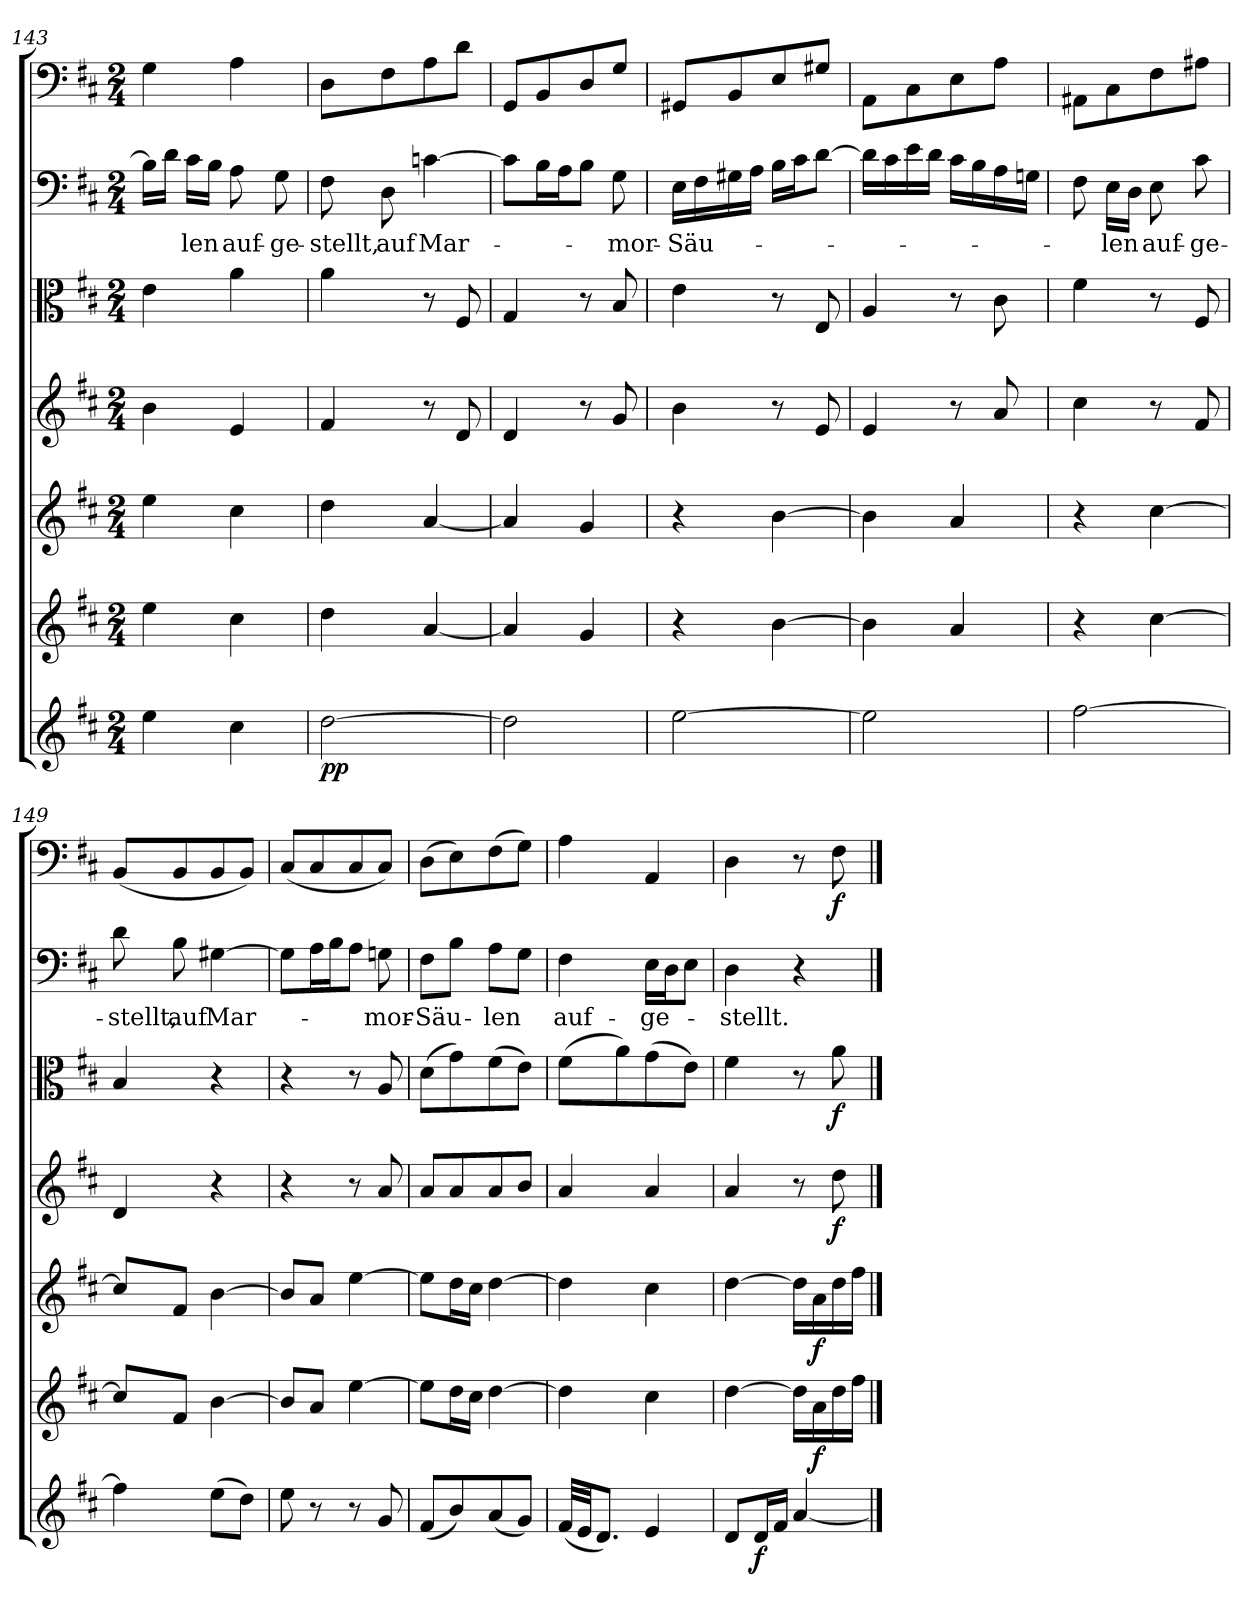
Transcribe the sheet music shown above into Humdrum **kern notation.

**kern	**dynam	**kern	**dynam	**kern	**dynam	**kern	**dynam	**kern	**dynam	**kern	**text	**kern	**dynam
*part7	*part7	*part6	*part6	*part5	*part5	*part4	*part4	*part3	*part3	*part2	*part2	*part1	*part1
*staff7	*staff7	*staff6	*staff6	*staff5	*staff5	*staff4	*staff4	*staff3	*staff3	*staff2	*staff2	*staff1	*staff1
*clefG2	*	*clefG2	*	*clefG2	*	*clefG2	*	*clefC3	*	*clefF4	*	*clefF4	*
*k[f#c#]	*	*k[f#c#]	*	*k[f#c#]	*	*k[f#c#]	*	*k[f#c#]	*	*k[f#c#]	*	*k[f#c#]	*
*b:	*	*b:	*	*b:	*	*b:	*	*b:	*	*b:	*	*b:	*
*M2/4	*	*M2/4	*	*M2/4	*	*M2/4	*	*M2/4	*	*M2/4	*	*M2/4	*
=143	=143	=143	=143	=143	=143	=143	=143	=143	=143	=143	=143	=143	=143
4ee\	.	4ee\	.	4ee\	.	4b\	.	4e\	.	16B\LL]	.	4G\	.
.	.	.	.	.	.	.	.	.	.	16d\JJ	.	.	.
.	.	.	.	.	.	.	.	.	.	16c#\LL	-len	.	.
.	.	.	.	.	.	.	.	.	.	16B\JJ	.	.	.
4cc#\	.	4cc#\	.	4cc#\	.	4e/	.	4a\	.	8A\	auf-	4A\	.
.	.	.	.	.	.	.	.	.	.	8G\	-ge-	.	.
=144	=144	=144	=144	=144	=144	=144	=144	=144	=144	=144	=144	=144	=144
[2dd\	pp	4dd\	.	4dd\	.	4f#/	.	4a\	.	8F#\	-stellt,	8D\L	.
.	.	.	.	.	.	.	.	.	.	8D\	auf	8F#\	.
.	.	[4a/	.	[4a/	.	8r	.	8r	.	[4cn\	Mar-	8A\	.
.	.	.	.	.	.	8d/	.	8F#/	.	.	.	8d\J	.
=145	=145	=145	=145	=145	=145	=145	=145	=145	=145	=145	=145	=145	=145
2dd\]	.	4a/]	.	4a/]	.	4d/	.	4G/	.	8c\L]	.	8GG/L	.
.	.	.	.	.	.	.	.	.	.	16B\L	.	8BB/	.
.	.	.	.	.	.	.	.	.	.	16A\J	.	.	.
.	.	4g/	.	4g/	.	8r	.	8r	.	8B\J	.	8D/	.
.	.	.	.	.	.	8g/	.	8B/	.	8G\	-mor-	8G/J	.
=146	=146	=146	=146	=146	=146	=146	=146	=146	=146	=146	=146	=146	=146
[2ee\	.	4r	.	4r	.	4b\	.	4e\	.	16E\LL	-Säu-	8GG#X/L	.
.	.	.	.	.	.	.	.	.	.	16F#\	.	.	.
.	.	.	.	.	.	.	.	.	.	16G#X\	.	8BB/	.
.	.	.	.	.	.	.	.	.	.	16A\JJ	.	.	.
.	.	[4b\	.	[4b\	.	8r	.	8r	.	16B\LL	.	8E/	.
.	.	.	.	.	.	.	.	.	.	16c#\J	.	.	.
.	.	.	.	.	.	8e/	.	8E/	.	[8d\J	.	8G#X/J	.
=147	=147	=147	=147	=147	=147	=147	=147	=147	=147	=147	=147	=147	=147
2ee\]	.	4b\]	.	4b\]	.	4e/	.	4A/	.	16d\LL]	.	8AA\L	.
.	.	.	.	.	.	.	.	.	.	16c#\	.	.	.
.	.	.	.	.	.	.	.	.	.	16e\	.	8C#\	.
.	.	.	.	.	.	.	.	.	.	16d\JJ	.	.	.
.	.	4a/	.	4a/	.	8r	.	8r	.	16c#\LL	.	8E\	.
.	.	.	.	.	.	.	.	.	.	16B\	.	.	.
.	.	.	.	.	.	8a/	.	8c#\	.	16A\	.	8A\J	.
.	.	.	.	.	.	.	.	.	.	16Gn\JJ	.	.	.
=148	=148	=148	=148	=148	=148	=148	=148	=148	=148	=148	=148	=148	=148
[2ff#\	.	4r	.	4r	.	4cc#\	.	4f#\	.	8F#\	.	8AA#X\L	.
.	.	.	.	.	.	.	.	.	.	16E\LL	-len	8C#\	.
.	.	.	.	.	.	.	.	.	.	16D\JJ	.	.	.
.	.	[4cc#\	.	[4cc#\	.	8r	.	8r	.	8E\	auf-	8F#\	.
.	.	.	.	.	.	8f#/	.	8F#/	.	8c#\	-ge-	8A#X\J	.
=149	=149	=149	=149	=149	=149	=149	=149	=149	=149	=149	=149	=149	=149
4ff#\]	.	8cc#/L]	.	8cc#/L]	.	4d/	.	4B/	.	8d\	-stellt,	(8BB/L	.
.	.	8f#/J	.	8f#/J	.	.	.	.	.	8B\	auf	8BB/	.
(8ee\L	.	[4b\	.	[4b\	.	4r	.	4r	.	[4G#X\	Mar-	8BB/	.
8dd\J)	.	.	.	.	.	.	.	.	.	.	.	8BB/J)	.
=150	=150	=150	=150	=150	=150	=150	=150	=150	=150	=150	=150	=150	=150
8ee\	.	8b/L]	.	8b/L]	.	4r	.	4r	.	8G#\L]	.	(8C#/L	.
8r	.	8a/J	.	8a/J	.	.	.	.	.	16A\L	.	8C#/	.
.	.	.	.	.	.	.	.	.	.	16B\J	.	.	.
8r	.	[4ee\	.	[4ee\	.	8r	.	8r	.	8A\J	.	8C#/	.
8g/	.	.	.	.	.	8a/	.	8A/	.	8Gn\	-mor-	8C#/J)	.
=151	=151	=151	=151	=151	=151	=151	=151	=151	=151	=151	=151	=151	=151
(8f#/L	.	8ee\L]	.	8ee\L]	.	8a/L	.	(8d\L	.	8F#\L	-Säu-	(8D\L	.
8b/)	.	16dd\L	.	16dd\L	.	8a/	.	8g\)	.	8B\J	.	8E\)	.
.	.	16cc#\JJ	.	16cc#\JJ	.	.	.	.	.	.	.	.	.
(8a/	.	[4dd\	.	[4dd\	.	8a/	.	(8f#\	.	8A\L	-len	(8F#\	.
8g/J)	.	.	.	.	.	8b/J	.	8e\J)	.	8G\J	.	8G\J)	.
=152	=152	=152	=152	=152	=152	=152	=152	=152	=152	=152	=152	=152	=152
(32f#/LLL	.	4dd\]	.	4dd\]	.	4a/	.	(8f#\L	.	4F#\	auf-	4A\	.
32e/JJ	.	.	.	.	.	.	.	.	.	.	.	.	.
8.d/J)	.	.	.	.	.	.	.	.	.	.	.	.	.
.	.	.	.	.	.	.	.	8a\)	.	.	.	.	.
4e/	.	4cc#\	.	4cc#\	.	4a/	.	(8g\	.	16E\LL	-ge-	4AA/	.
.	.	.	.	.	.	.	.	.	.	16D\J	.	.	.
.	.	.	.	.	.	.	.	8e\J)	.	8E\J	.	.	.
=153	=153	=153	=153	=153	=153	=153	=153	=153	=153	=153	=153	=153	=153
8d/L	.	[4dd\	.	[4dd\	.	4a/	.	4f#\	.	4D\	-stellt.	4D\	.
16d/L	f	.	.	.	.	.	.	.	.	.	.	.	.
16f#/JJ	.	.	.	.	.	.	.	.	.	.	.	.	.
[4a/	.	16dd\LL]	.	16dd\LL]	.	8r	.	8r	.	4r	.	8r	.
.	.	16a\	f	16a\	f	.	.	.	.	.	.	.	.
.	.	16dd\	.	16dd\	.	8dd\	f	8a\	f	.	.	8F#\	f
.	.	16ff#\JJ	.	16ff#\JJ	.	.	.	.	.	.	.	.	.
==	==	==	==	==	==	==	==	==	==	==	==	==	==
*-	*-	*-	*-	*-	*-	*-	*-	*-	*-	*-	*-	*-	*-
